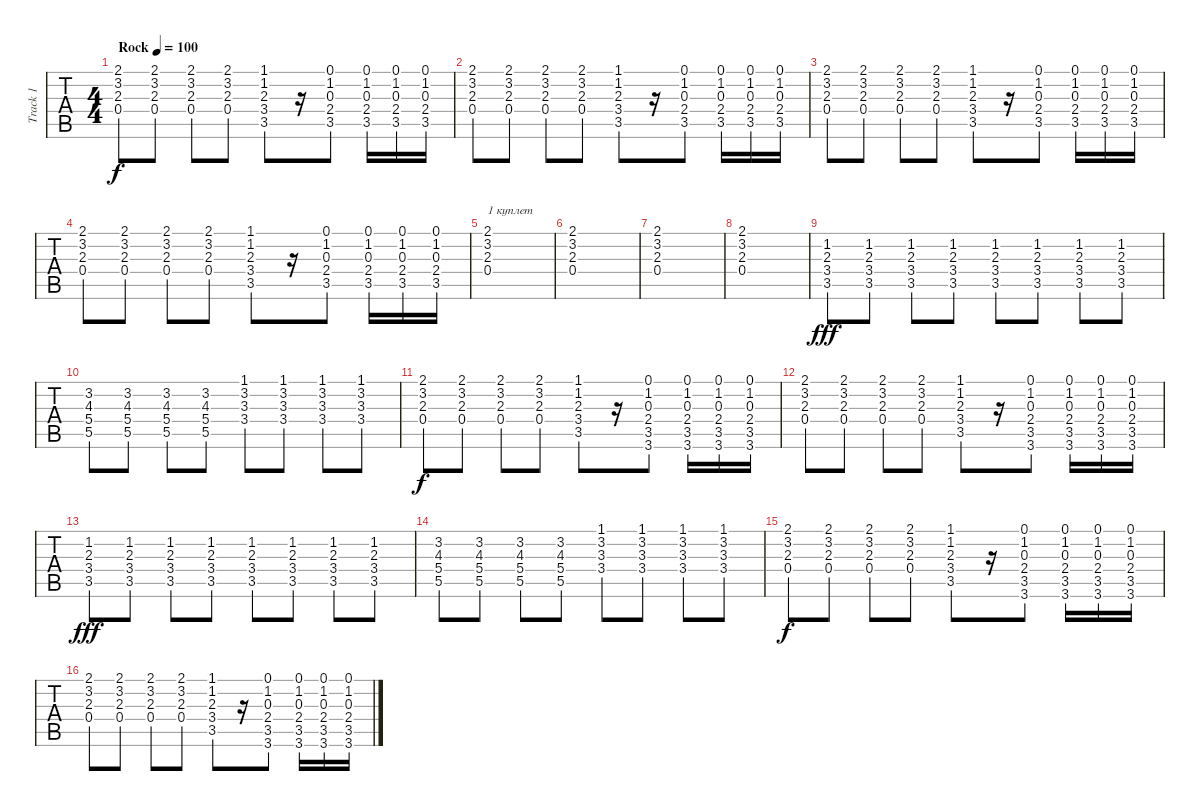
\track ("Track 1" "Track 1") {instrument acousticguitarsteel}
\staff {tabs}
\tuning (E4 B3 G3 D3 A2 E2) {hide}
\ts (4 4)
\tempo (100 "Rock")
\clef g2
\ks c
(2.1 3.2 2.3 0.4).8{dy f instrument acousticguitarsteel} (2.1 3.2 2.3 0.4).8 (2.1 3.2 2.3 0.4).8 (2.1 3.2 2.3 0.4).8 (1.1 1.2 2.3 3.4 3.5).8 r.16 (0.1 1.2 0.3 2.4 3.5).8 (0.1 1.2 0.3 2.4 3.5).16 (0.1 1.2 0.3 2.4 3.5).16 (0.1 1.2 0.3 2.4 3.5).16 |
(2.1 3.2 2.3 0.4).8 (2.1 3.2 2.3 0.4).8 (2.1 3.2 2.3 0.4).8 (2.1 3.2 2.3 0.4).8 (1.1 1.2 2.3 3.4 3.5).8 r.16 (0.1 1.2 0.3 2.4 3.5).8 (0.1 1.2 0.3 2.4 3.5).16 (0.1 1.2 0.3 2.4 3.5).16 (0.1 1.2 0.3 2.4 3.5).16 |
(2.1 3.2 2.3 0.4).8 (2.1 3.2 2.3 0.4).8 (2.1 3.2 2.3 0.4).8 (2.1 3.2 2.3 0.4).8 (1.1 1.2 2.3 3.4 3.5).8 r.16 (0.1 1.2 0.3 2.4 3.5).8 (0.1 1.2 0.3 2.4 3.5).16 (0.1 1.2 0.3 2.4 3.5).16 (0.1 1.2 0.3 2.4 3.5).16 |
(2.1 3.2 2.3 0.4).8 (2.1 3.2 2.3 0.4).8 (2.1 3.2 2.3 0.4).8 (2.1 3.2 2.3 0.4).8 (1.1 1.2 2.3 3.4 3.5).8 r.16 (0.1 1.2 0.3 2.4 3.5).8 (0.1 1.2 0.3 2.4 3.5).16 (0.1 1.2 0.3 2.4 3.5).16 (0.1 1.2 0.3 2.4 3.5).16 |
(2.1 3.2 2.3 0.4).1{txt "1 куплет"} |
(2.1 3.2 2.3 0.4).1 |
(2.1 3.2 2.3 0.4).1 |
(2.1 3.2 2.3 0.4).1 |
(1.2 2.3 3.4 3.5).8{dy fff} (1.2 2.3 3.4 3.5).8 (1.2 2.3 3.4 3.5).8 (1.2 2.3 3.4 3.5).8 (1.2 2.3 3.4 3.5).8 (1.2 2.3 3.4 3.5).8 (1.2 2.3 3.4 3.5).8 (1.2 2.3 3.4 3.5).8 |
(3.2 4.3 5.4 5.5).8 (3.2 4.3 5.4 5.5).8 (3.2 4.3 5.4 5.5).8 (3.2 4.3 5.4 5.5).8 (1.1 3.2 3.3 3.4).8 (1.1 3.2 3.3 3.4).8 (1.1 3.2 3.3 3.4).8 (1.1 3.2 3.3 3.4).8 |
(2.1 3.2 2.3 0.4).8{dy f} (2.1 3.2 2.3 0.4).8 (2.1 3.2 2.3 0.4).8 (2.1 3.2 2.3 0.4).8 (1.1 1.2 2.3 3.4 3.5).8 r.16 (0.1 1.2 0.3 2.4 3.5 3.6).8 (0.1 1.2 0.3 2.4 3.5 3.6).16 (0.1 1.2 0.3 2.4 3.5 3.6).16 (0.1 1.2 0.3 2.4 3.5 3.6).16 |
(2.1 3.2 2.3 0.4).8 (2.1 3.2 2.3 0.4).8 (2.1 3.2 2.3 0.4).8 (2.1 3.2 2.3 0.4).8 (1.1 1.2 2.3 3.4 3.5).8 r.16 (0.1 1.2 0.3 2.4 3.5 3.6).8 (0.1 1.2 0.3 2.4 3.5 3.6).16 (0.1 1.2 0.3 2.4 3.5 3.6).16 (0.1 1.2 0.3 2.4 3.5 3.6).16 |
(1.2 2.3 3.4 3.5).8{dy fff} (1.2 2.3 3.4 3.5).8 (1.2 2.3 3.4 3.5).8 (1.2 2.3 3.4 3.5).8 (1.2 2.3 3.4 3.5).8 (1.2 2.3 3.4 3.5).8 (1.2 2.3 3.4 3.5).8 (1.2 2.3 3.4 3.5).8 |
(3.2 4.3 5.4 5.5).8 (3.2 4.3 5.4 5.5).8 (3.2 4.3 5.4 5.5).8 (3.2 4.3 5.4 5.5).8 (1.1 3.2 3.3 3.4).8 (1.1 3.2 3.3 3.4).8 (1.1 3.2 3.3 3.4).8 (1.1 3.2 3.3 3.4).8 |
(2.1 3.2 2.3 0.4).8{dy f} (2.1 3.2 2.3 0.4).8 (2.1 3.2 2.3 0.4).8 (2.1 3.2 2.3 0.4).8 (1.1 1.2 2.3 3.4 3.5).8 r.16 (0.1 1.2 0.3 2.4 3.5 3.6).8 (0.1 1.2 0.3 2.4 3.5 3.6).16 (0.1 1.2 0.3 2.4 3.5 3.6).16 (0.1 1.2 0.3 2.4 3.5 3.6).16 |
(2.1 3.2 2.3 0.4).8 (2.1 3.2 2.3 0.4).8 (2.1 3.2 2.3 0.4).8 (2.1 3.2 2.3 0.4).8 (1.1 1.2 2.3 3.4 3.5).8 r.16 (0.1 1.2 0.3 2.4 3.5 3.6).8 (0.1 1.2 0.3 2.4 3.5 3.6).16 (0.1 1.2 0.3 2.4 3.5 3.6).16 (0.1 1.2 0.3 2.4 3.5 3.6).16
